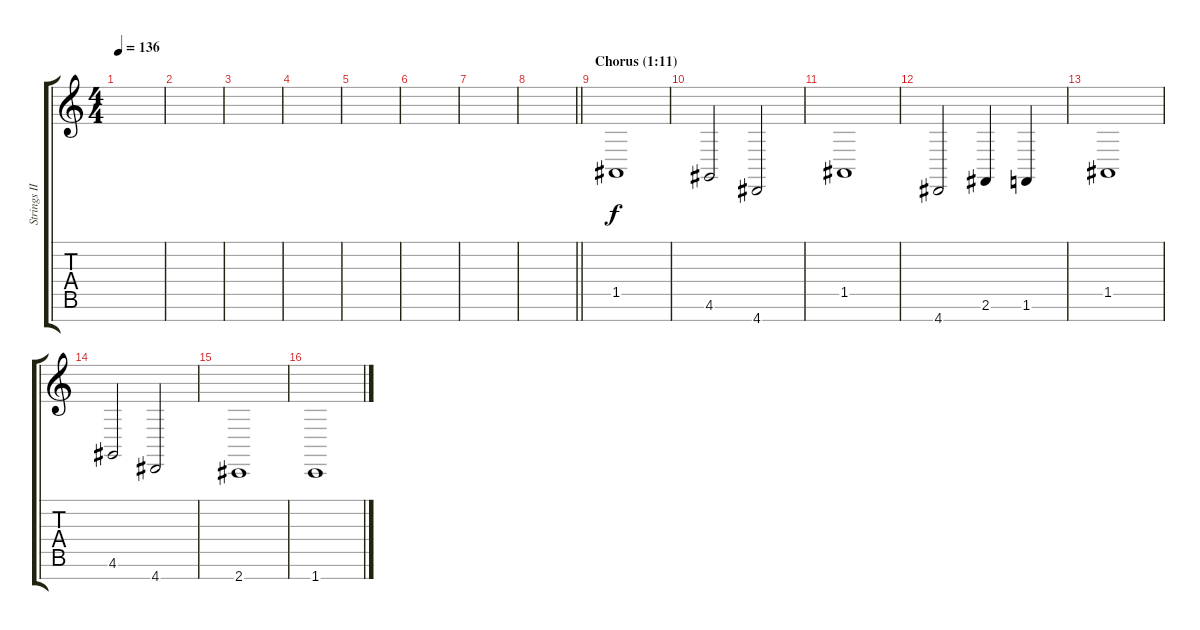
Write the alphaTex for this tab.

\track ("Strings II" "Strings II") {instrument stringensemble1}
\staff {score tabs}
\tuning (E4 B3 G3 D3 A2 E2 B1) {hide}
\ts (4 4)
\tempo 136
\clef g2
\ks c
|
|
|
|
|
|
|
\barLineRight lightlight
|
\section ("" "Chorus (1:11)")
1.5.1{dy f} |
4.6.2 4.7.2 |
1.5.1 |
4.7.2 2.6.4 1.6.4 |
1.5.1 |
4.6.2 4.7.2 |
2.7.1 |
1.7.1
